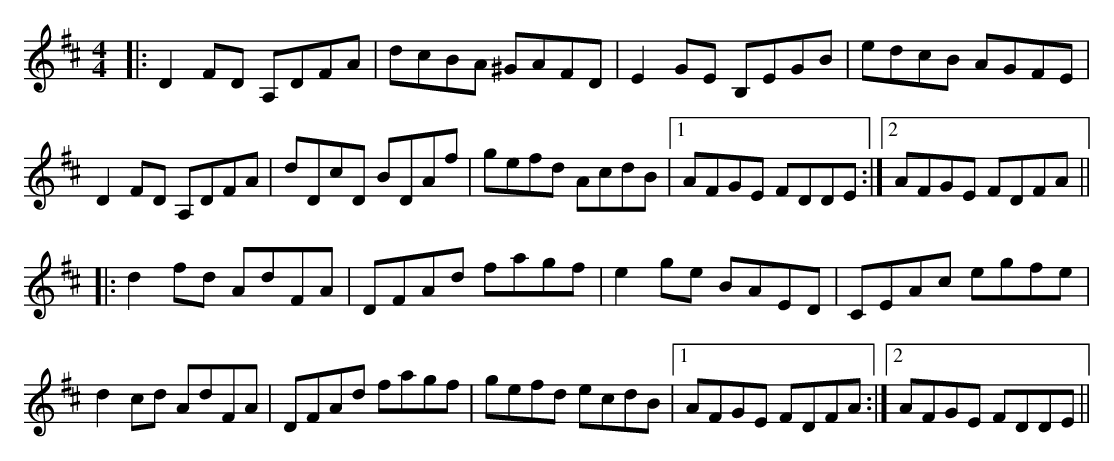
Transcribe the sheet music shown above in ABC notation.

X:1
M:4/4
K:D
|:D2FD A,DFA|dcBA ^GAFD|E2GE B,EGB|edcB AGFE|
D2FD A,DFA|dDcD BDAf|gefd AcdB|1 AFGE FDDE:|2 AFGE FDFA||
|:d2 fd AdFA|DFAd fagf|e2 ge BAED|CEAc egfe|
d2 cd AdFA|DFAd fagf|gefd ecdB|1 AFGE FDFA:|2 AFGE FDDE||
